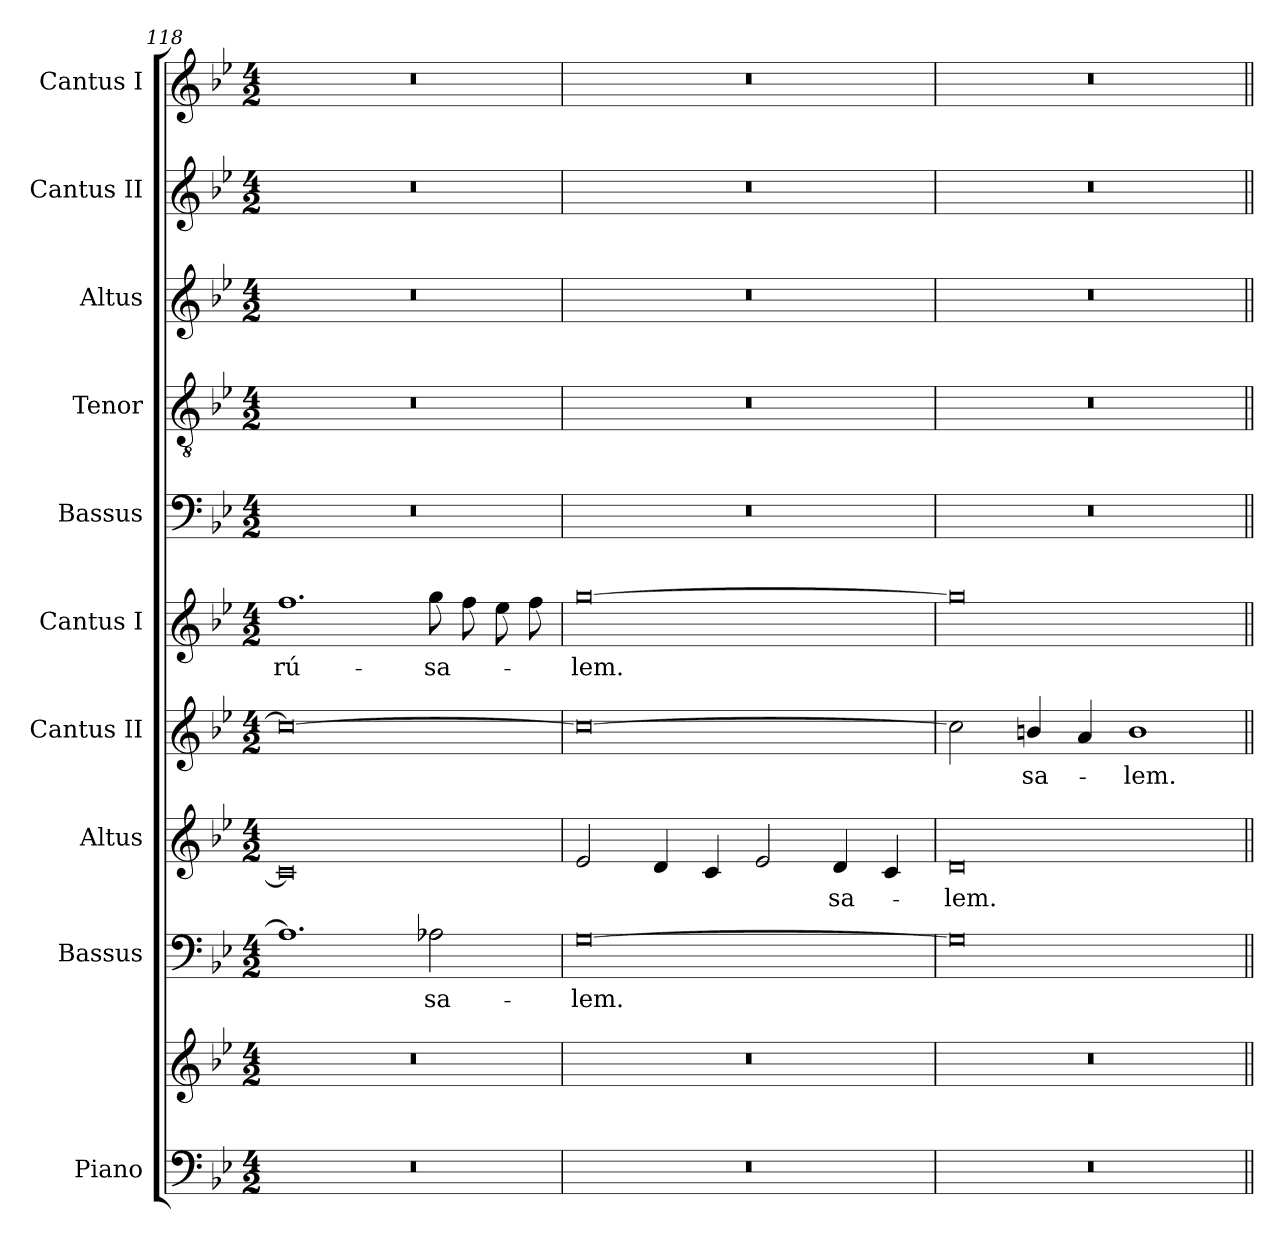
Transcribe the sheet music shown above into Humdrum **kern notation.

**kern	**kern	**kern	**text	**kern	**text	**kern	**text	**kern	**text	**kern	**kern	**kern	**kern	**kern
*part10	*part10	*part9	*part9	*part8	*part8	*part7	*part7	*part6	*part6	*part5	*part4	*part3	*part2	*part1
*staff11	*staff10	*staff9	*staff9	*staff8	*staff8	*staff7	*staff7	*staff6	*staff6	*staff5	*staff4	*staff3	*staff2	*staff1
*I"Piano	*	*I"Bassus	*	*I"Altus	*	*I"Cantus II	*	*I"Cantus I	*	*I"Bassus	*I"Tenor	*I"Altus	*I"Cantus II	*I"Cantus I
*I'Pno	*	*I'B.	*	*I'A.	*	*I'C.2	*	*I'C.1	*	*I'B.	*I'T.	*I'A.	*I'C.2	*I'C.1
*clefF4	*clefG2	*clefF4	*	*clefG2	*	*clefG2	*	*clefG2	*	*clefF4	*clefGv2	*clefG2	*clefG2	*clefG2
*	*	*	*	*	*	*	*	*	*	*	*ITrd7c12	*	*	*
*k[b-e-]	*k[b-e-]	*k[b-e-]	*	*k[b-e-]	*	*k[b-e-]	*	*k[b-e-]	*	*k[b-e-]	*k[b-e-]	*k[b-e-]	*k[b-e-]	*k[b-e-]
*B-:	*B-:	*B-:	*	*B-:	*	*B-:	*	*B-:	*	*B-:	*B-:	*B-:	*B-:	*B-:
*M4/2	*M4/2	*M4/2	*	*M4/2	*	*M4/2	*	*M4/2	*	*M4/2	*M4/2	*M4/2	*M4/2	*M4/2
=118	=118	=118	=118	=118	=118	=118	=118	=118	=118	=118	=118	=118	=118	=118
!LO:N:vis=1	!LO:N:vis=1	!	!	!	!	!	!	!	!	!	!	!	!	!
!	!	!	!	!	!	!	!	!	!LO:LY:b:color=#000000	!LO:N:vis=1	!LO:N:vis=1	!LO:N:vis=1	!LO:N:vis=1	!LO:N:vis=1
0r	0r	1.A-i]	.	0ci]	.	0cci_	.	1.ffi	-rú-	0r	0r	0r	0r	0r
!	!	!	!LO:LY:b:color=#000000	!	!	!	!	!	!	!	!	!	!	!
!	!	!	!	!	!	!	!	!	!LO:LY:b:color=#000000	!	!	!	!	!
.	.	2A-Xi\	-sa-	.	.	.	.	8ggi\	-sa-	.	.	.	.	.
.	.	.	.	.	.	.	.	8ffi\	.	.	.	.	.	.
.	.	.	.	.	.	.	.	8ee-i\	.	.	.	.	.	.
.	.	.	.	.	.	.	.	8ffi\	.	.	.	.	.	.
=119	=119	=119	=119	=119	=119	=119	=119	=119	=119	=119	=119	=119	=119	=119
!LO:N:vis=1	!LO:N:vis=1	!	!	!	!	!	!	!	!	!	!	!	!	!
!	!	!	!LO:LY:b:color=#000000	!	!	!	!	!	!	!	!	!	!	!
!	!	!	!	!	!	!	!	!	!LO:LY:b:color=#000000	!LO:N:vis=1	!LO:N:vis=1	!LO:N:vis=1	!LO:N:vis=1	!LO:N:vis=1
0r	0r	[0Gi	-lem.	2e-i/	.	0cci_	.	[0ggi	-lem.	0r	0r	0r	0r	0r
.	.	.	.	4di/	.	.	.	.	.	.	.	.	.	.
.	.	.	.	4ci/	.	.	.	.	.	.	.	.	.	.
.	.	.	.	2e-i/	.	.	.	.	.	.	.	.	.	.
!	!	!	!	!	!LO:LY:b:color=#000000	!	!	!	!	!	!	!	!	!
.	.	.	.	4di/	-sa-	.	.	.	.	.	.	.	.	.
.	.	.	.	4ci/	.	.	.	.	.	.	.	.	.	.
=120	=120	=120	=120	=120	=120	=120	=120	=120	=120	=120	=120	=120	=120	=120
!LO:N:vis=1	!LO:N:vis=1	!	!	!	!	!	!	!	!	!	!	!	!	!
!	!	!	!	!	!LO:LY:b:color=#000000	!	!	!	!	!LO:N:vis=1	!LO:N:vis=1	!LO:N:vis=1	!LO:N:vis=1	!LO:N:vis=1
0r	0r	0Gi]	.	0di	-lem.	2cci\]	.	0ggi]	.	0r	0r	0r	0r	0r
!	!	!	!	!	!	!	!LO:LY:b:color=#000000	!	!	!	!	!	!	!
.	.	.	.	.	.	4bni/	-sa-	.	.	.	.	.	.	.
.	.	.	.	.	.	4ai/	.	.	.	.	.	.	.	.
!	!	!	!	!	!	!	!LO:LY:b:color=#000000	!	!	!	!	!	!	!
.	.	.	.	.	.	1bi	-lem.	.	.	.	.	.	.	.
=||	=||	=||	=||	=||	=||	=||	=||	=||	=||	=||	=||	=||	=||	=||
*-	*-	*-	*-	*-	*-	*-	*-	*-	*-	*-	*-	*-	*-	*-
